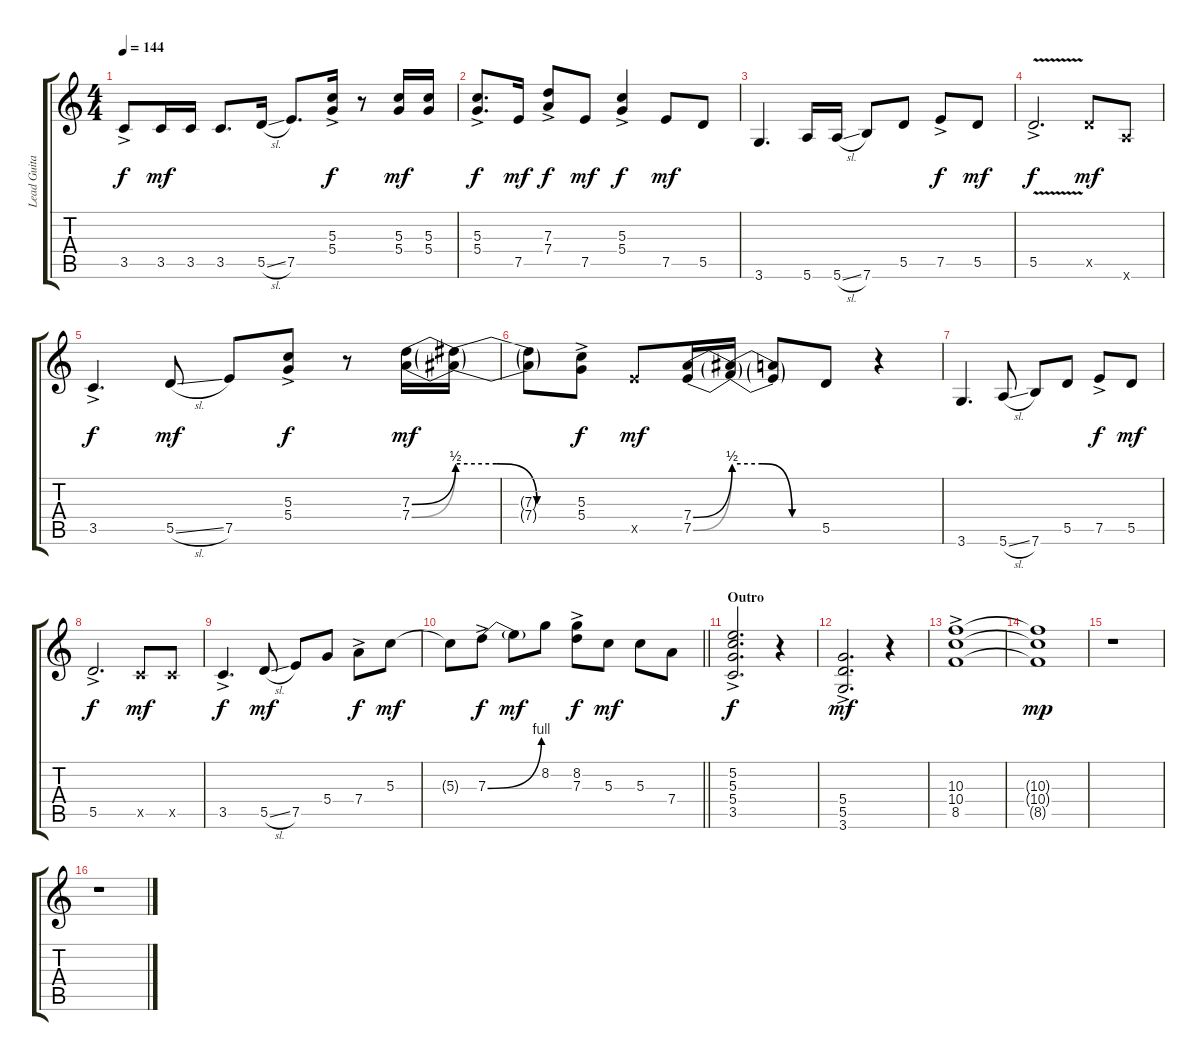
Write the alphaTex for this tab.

\track ("Lead Guitar" "Lead Guita") {instrument electricguitarclean}
\staff {score tabs}
\tuning (E4 B3 G3 D3 A2 E2) {hide}
\ts (4 4)
\tempo 144
\clef g2
\ks c
3.5{ac}.8{dy f} 3.5.16{dy mf} 3.5.16 3.5.8{d} 5.5{sl}.16 7.5.8{d} (5.3{ac} 5.4{ac}).16{dy f} r.8 (5.3 5.4).16{dy mf} (5.3 5.4).16 |
(5.3{ac} 5.4{ac}).8{d dy f} 7.5.16{dy mf} (7.3{ac} 7.4{ac}).8{dy f} 7.5.8{dy mf} (5.3{ac} 5.4{ac}).4{dy f} 7.5.8{dy mf} 5.5.8 |
3.6.4{d} 5.6.16 5.6{sl}.16 7.6.8 5.5.8 7.5{ac}.8{dy f} 5.5.8{dy mf} |
5.5{v ac}.2{d dy f} 5.5{x}.8{dy mf} 5.6{x}.8 |
3.5{ac}.4{d dy f} 5.5{sl}.8{dy mf} 7.5.8 (5.3{ac} 5.4{ac}).8{dy f} r.8 (7.3{be (bend 0 0 60 2)} 7.4{be (bend 0 0 60 2)}).16{dy mf} (7.3{be (custom 0 2 20 2 40 0 60 0) t} 7.4{be (custom 0 2 20 2 40 0 60 0) t}).16 |
(7.3{t} 7.4{t}).8 (5.3{ac} 5.4{ac}).8{dy f} 7.5{x}.8{dy mf} (7.4{be (bend 0 0 60 2)} 7.5{be (bend 0 0 60 2)}).16 (7.4{be (custom 0 2 20 2 40 0 60 0) t} 7.5{be (custom 0 2 20 2 40 0 60 0) t}).16 (7.4{t} 7.5{t}).8 5.5.8 r.4 |
3.6.4{d} 5.6{sl}.8 7.6.8 5.5.8 7.5{ac}.8{dy f} 5.5.8{dy mf} |
5.5{ac}.2{d dy f} 3.5{x}.8{dy mf} 3.5{x}.8 |
3.5{ac}.4{d dy f} 5.5{sl}.8{dy mf} 7.5.8 5.4.8 7.4{ac}.8{dy f} 5.3.8{dy mf} |
\barLineRight lightlight
5.3{t}.8 7.3{be (bend 0 0 60 4) ac}.8{dy f} 7.3{t}.8{dy mf} 8.2.8 (8.2{ac} 7.3{ac}).8{dy f} 5.3.8{dy mf} 5.3.8 7.4.8 |
\section ("" "Outro")
(5.2{ac} 5.3{ac} 5.4{ac} 3.5{ac}).2{d dy f} r.4 |
(5.4{ac} 5.5{ac} 3.6{ac}).2{d dy mf} r.4 |
(10.3{ac} 10.4{ac} 8.5{ac}).1 |
(10.3{t} 10.4{t} 8.5{t}).1{dy mp} |
r.1 |
r.1
